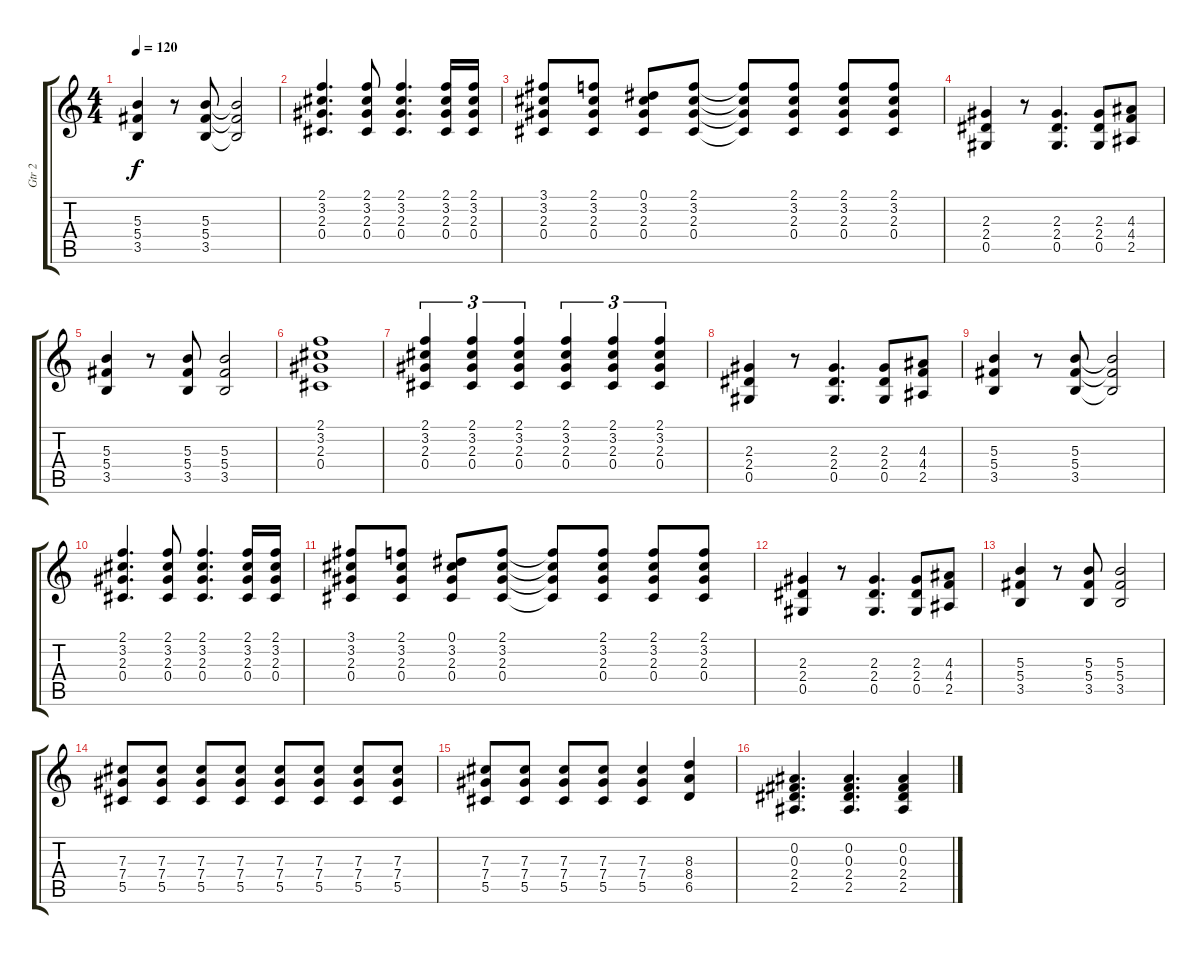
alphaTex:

\track ("Gtr 2" "Gtr 2") {instrument acousticguitarsteel}
\staff {score tabs}
\tuning (Eb4 Bb3 Gb3 Db3 Ab2 Eb2) {hide}
\ts (4 4)
\tempo 120
\clef g2
\ks c
(5.3 5.4 3.5).4{dy f} r.8 (5.3 5.4 3.5).8 (5.3{t} 5.4{t} 3.5{t}).2 |
(2.1 3.2 2.3 0.4).4{d} (2.1 3.2 2.3 0.4).8 (2.1 3.2 2.3 0.4).4{d} (2.1 3.2 2.3 0.4).16 (2.1 3.2 2.3 0.4).16 |
(3.1 3.2 2.3 0.4).8 (2.1 3.2 2.3 0.4).8 (0.1 3.2 2.3 0.4).8 (2.1 3.2 2.3 0.4).8 (2.1{t} 3.2{t} 2.3{t} 0.4{t}).8 (2.1 3.2 2.3 0.4).8 (2.1 3.2 2.3 0.4).8 (2.1 3.2 2.3 0.4).8 |
(2.3 2.4 0.5).4 r.8 (2.3 2.4 0.5).4{d} (2.3 2.4 0.5).8 (4.3 4.4 2.5).8 |
(5.3 5.4 3.5).4 r.8 (5.3 5.4 3.5).8 (5.3 5.4 3.5).2 |
(2.1 3.2 2.3 0.4).1 |
(2.1 3.2 2.3 0.4).4{tu (3 2)} (2.1 3.2 2.3 0.4).4{tu (3 2)} (2.1 3.2 2.3 0.4).4{tu (3 2)} (2.1 3.2 2.3 0.4).4{tu (3 2)} (2.1 3.2 2.3 0.4).4{tu (3 2)} (2.1 3.2 2.3 0.4).4{tu (3 2)} |
(2.3 2.4 0.5).4 r.8 (2.3 2.4 0.5).4{d} (2.3 2.4 0.5).8 (4.3 4.4 2.5).8 |
(5.3 5.4 3.5).4 r.8 (5.3 5.4 3.5).8 (5.3{t} 5.4{t} 3.5{t}).2 |
(2.1 3.2 2.3 0.4).4{d} (2.1 3.2 2.3 0.4).8 (2.1 3.2 2.3 0.4).4{d} (2.1 3.2 2.3 0.4).16 (2.1 3.2 2.3 0.4).16 |
(3.1 3.2 2.3 0.4).8 (2.1 3.2 2.3 0.4).8 (0.1 3.2 2.3 0.4).8 (2.1 3.2 2.3 0.4).8 (2.1{t} 3.2{t} 2.3{t} 0.4{t}).8 (2.1 3.2 2.3 0.4).8 (2.1 3.2 2.3 0.4).8 (2.1 3.2 2.3 0.4).8 |
(2.3 2.4 0.5).4 r.8 (2.3 2.4 0.5).4{d} (2.3 2.4 0.5).8 (4.3 4.4 2.5).8 |
(5.3 5.4 3.5).4 r.8 (5.3 5.4 3.5).8 (5.3 5.4 3.5).2 |
(7.3 7.4 5.5).8 (7.3 7.4 5.5).8 (7.3 7.4 5.5).8 (7.3 7.4 5.5).8 (7.3 7.4 5.5).8 (7.3 7.4 5.5).8 (7.3 7.4 5.5).8 (7.3 7.4 5.5).8 |
(7.3 7.4 5.5).8 (7.3 7.4 5.5).8 (7.3 7.4 5.5).8 (7.3 7.4 5.5).8 (7.3 7.4 5.5).4 (8.3 8.4 6.5).4 |
(0.2 0.3 2.4 2.5).4{d} (0.2 0.3 2.4 2.5).4{d} (0.2 0.3 2.4 2.5).4
